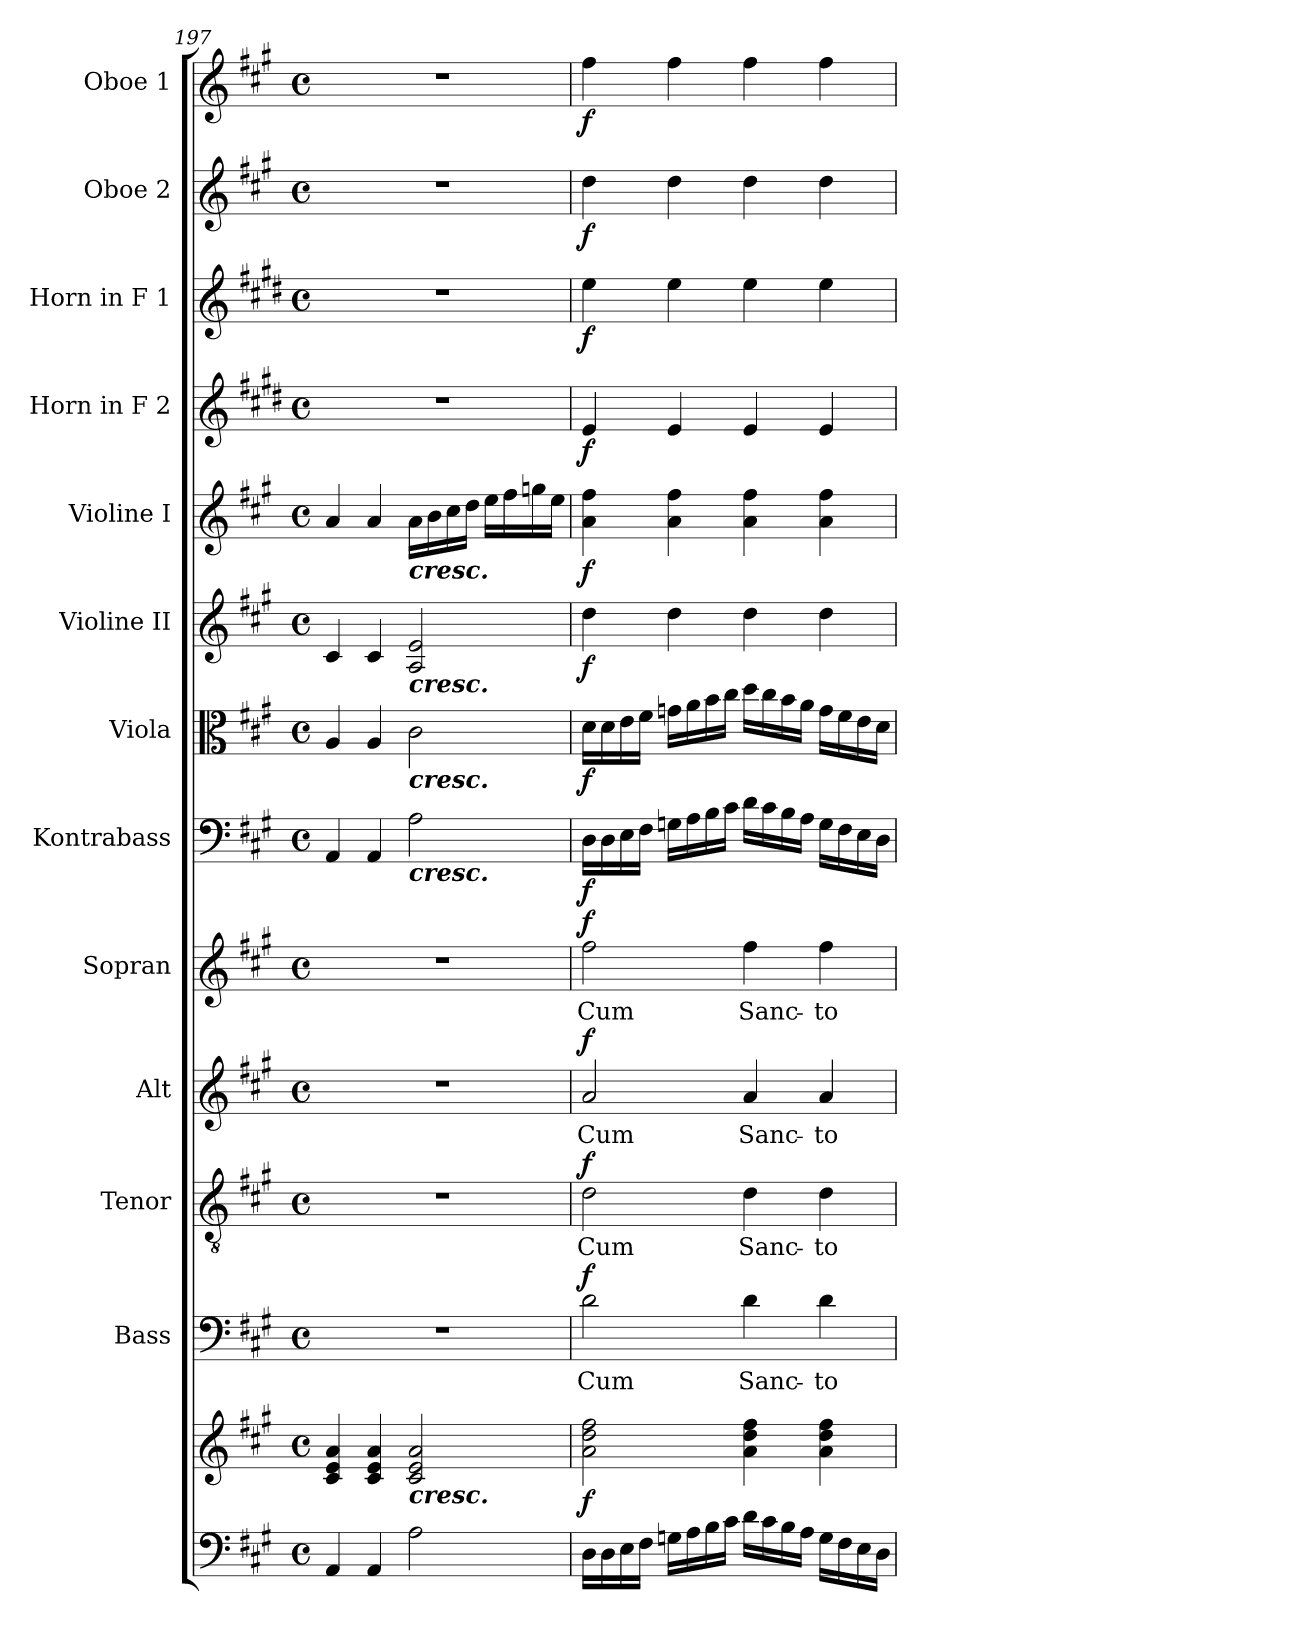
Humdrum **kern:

**kern	**kern	**dynam	**kern	**text	**dynam	**kern	**text	**dynam	**kern	**text	**dynam	**kern	**text	**dynam	**kern	**dynam	**kern	**dynam	**kern	**dynam	**kern	**dynam	**kern	**dynam	**kern	**dynam	**kern	**dynam	**kern	**dynam
*part13	*part13	*part13	*part12	*part12	*part12	*part11	*part11	*part11	*part10	*part10	*part10	*part9	*part9	*part9	*part8	*part8	*part7	*part7	*part6	*part6	*part5	*part5	*part4	*part4	*part3	*part3	*part2	*part2	*part1	*part1
*staff14	*staff13	*staff13/14	*staff12	*staff12	*staff12	*staff11	*staff11	*staff11	*staff10	*staff10	*staff10	*staff9	*staff9	*staff9	*staff8	*staff8	*staff7	*staff7	*staff6	*staff6	*staff5	*staff5	*staff4	*staff4	*staff3	*staff3	*staff2	*staff2	*staff1	*staff1
*	*	*	*I"Bass	*	*	*I"Tenor	*	*	*I"Alt	*	*	*I"Sopran	*	*	*I"Kontrabass	*	*I"Viola	*	*I"Violine II	*	*I"Violine I	*	*I"Horn in F 2	*	*I"Horn in F 1	*	*I"Oboe 2	*	*I"Oboe 1	*
*	*	*	*I'B.	*	*	*I'T.	*	*	*I'A.	*	*	*I'S.	*	*	*I'Kb.	*	*I'Vla.	*	*I'Vl. II	*	*I'Vl. I	*	*	*	*	*	*I'Ob.. 2	*	*I'Ob. 1	*
*clefF4	*clefG2	*	*clefF4	*	*	*clefGv2	*	*	*clefG2	*	*	*clefG2	*	*	*clefF4	*	*clefC3	*	*clefG2	*	*clefG2	*	*clefG2	*	*clefG2	*	*clefG2	*	*clefG2	*
*	*	*	*	*	*	*	*	*	*	*	*	*	*	*	*ITrd7c12	*	*	*	*	*	*	*	*ITrd4c7	*	*ITrd4c7	*	*	*	*	*
*k[f#c#g#]	*k[f#c#g#]	*	*k[f#c#g#]	*	*	*k[f#c#g#]	*	*	*k[f#c#g#]	*	*	*k[f#c#g#]	*	*	*k[f#c#g#]	*	*k[f#c#g#]	*	*k[f#c#g#]	*	*k[f#c#g#]	*	*k[f#c#g#]	*	*k[f#c#g#]	*	*k[f#c#g#]	*	*k[f#c#g#]	*
*A:	*A:	*	*A:	*	*	*A:	*	*	*A:	*	*	*A:	*	*	*A:	*	*A:	*	*A:	*	*A:	*	*A:	*	*A:	*	*A:	*	*A:	*
*M4/4	*M4/4	*	*M4/4	*	*	*M4/4	*	*	*M4/4	*	*	*M4/4	*	*	*M4/4	*	*M4/4	*	*M4/4	*	*M4/4	*	*M4/4	*	*M4/4	*	*M4/4	*	*M4/4	*
*met(c)	*met(c)	*	*met(c)	*	*	*met(c)	*	*	*met(c)	*	*	*met(c)	*	*	*met(c)	*	*met(c)	*	*met(c)	*	*met(c)	*	*met(c)	*	*met(c)	*	*met(c)	*	*met(c)	*
=197	=197	=197	=197	=197	=197	=197	=197	=197	=197	=197	=197	=197	=197	=197	=197	=197	=197	=197	=197	=197	=197	=197	=197	=197	=197	=197	=197	=197	=197	=197
4AA/	4c#/ 4e/ 4a/	.	1r	.	.	1r	.	.	1r	.	.	1r	.	.	4AAA/	.	4A/	.	4c#/	.	4a/	.	1r	.	1r	.	1r	.	1r	.
4AA/	4c#/ 4e/ 4a/	.	.	.	.	.	.	.	.	.	.	.	.	.	4AAA/	.	4A/	.	4c#/	.	4a/	.	.	.	.	.	.	.	.	.
!	!	!	!	!	!	!	!	!	!	!	!	!	!	!	!	!	!	!	!	!	!LO:TX:b:Bi:t=cresc.	!	!	!	!	!	!	!	!	!
!	!	!	!	!	!	!	!	!	!	!	!	!	!	!	!	!	!	!	!LO:TX:b:Bi:t=cresc.	!	!	!	!	!	!	!	!	!	!	!
!	!	!	!	!	!	!	!	!	!	!	!	!	!	!	!	!	!LO:TX:b:Bi:t=cresc.	!	!	!	!	!	!	!	!	!	!	!	!	!
!	!	!	!	!	!	!	!	!	!	!	!	!	!	!	!LO:TX:b:Bi:t=cresc.	!	!	!	!	!	!	!	!	!	!	!	!	!	!	!
!	!LO:TX:b:Bi:t=cresc.	!	!	!	!	!	!	!	!	!	!	!	!	!	!	!	!	!	!	!	!	!	!	!	!	!	!	!	!	!
2A\	2c#/ 2e/ 2a/	.	.	.	.	.	.	.	.	.	.	.	.	.	2AA\	.	2c#\	.	2A/ 2e/	.	16a\LL	.	.	.	.	.	.	.	.	.
.	.	.	.	.	.	.	.	.	.	.	.	.	.	.	.	.	.	.	.	.	16b\	.	.	.	.	.	.	.	.	.
.	.	.	.	.	.	.	.	.	.	.	.	.	.	.	.	.	.	.	.	.	16cc#\	.	.	.	.	.	.	.	.	.
.	.	.	.	.	.	.	.	.	.	.	.	.	.	.	.	.	.	.	.	.	16dd\JJ	.	.	.	.	.	.	.	.	.
.	.	.	.	.	.	.	.	.	.	.	.	.	.	.	.	.	.	.	.	.	16ee\LL	.	.	.	.	.	.	.	.	.
.	.	.	.	.	.	.	.	.	.	.	.	.	.	.	.	.	.	.	.	.	16ff#\	.	.	.	.	.	.	.	.	.
.	.	.	.	.	.	.	.	.	.	.	.	.	.	.	.	.	.	.	.	.	16ggn\	.	.	.	.	.	.	.	.	.
.	.	.	.	.	.	.	.	.	.	.	.	.	.	.	.	.	.	.	.	.	16ee\JJ	.	.	.	.	.	.	.	.	.
!!LO:PB:g=z
=198	=198	=198	=198	=198	=198	=198	=198	=198	=198	=198	=198	=198	=198	=198	=198	=198	=198	=198	=198	=198	=198	=198	=198	=198	=198	=198	=198	=198	=198	=198
!	!	!LO:DY:b	!	!LO:LY:b	!LO:DY:a	!	!LO:LY:b	!LO:DY:a	!	!LO:LY:b	!LO:DY:a	!	!LO:LY:b	!LO:DY:a	!	!LO:DY:b	!	!LO:DY:b	!	!LO:DY:b	!	!LO:DY:b	!	!LO:DY:b	!	!LO:DY:b	!	!LO:DY:b	!	!LO:DY:b
16D\LL	2a\ 2dd\ 2ff#\	f	2d\	Cum	f	2d\	Cum	f	2a/	Cum	f	2ff#\	Cum	f	16DD\LL	f	16d\LL	f	4dd\	f	4a\ 4ff#\	f	4A/	f	4a\	f	4dd\	f	4ff#\	f
16D\	.	.	.	.	.	.	.	.	.	.	.	.	.	.	16DD\	.	16d\	.	.	.	.	.	.	.	.	.	.	.	.	.
16E\	.	.	.	.	.	.	.	.	.	.	.	.	.	.	16EE\	.	16e\	.	.	.	.	.	.	.	.	.	.	.	.	.
16F#\JJ	.	.	.	.	.	.	.	.	.	.	.	.	.	.	16FF#\JJ	.	16f#\JJ	.	.	.	.	.	.	.	.	.	.	.	.	.
16Gn\LL	.	.	.	.	.	.	.	.	.	.	.	.	.	.	16GGn\LL	.	16gn\LL	.	4dd\	.	4a\ 4ff#\	.	4A/	.	4a\	.	4dd\	.	4ff#\	.
16A\	.	.	.	.	.	.	.	.	.	.	.	.	.	.	16AA\	.	16a\	.	.	.	.	.	.	.	.	.	.	.	.	.
16B\	.	.	.	.	.	.	.	.	.	.	.	.	.	.	16BB\	.	16b\	.	.	.	.	.	.	.	.	.	.	.	.	.
16c#\JJ	.	.	.	.	.	.	.	.	.	.	.	.	.	.	16C#\JJ	.	16cc#\JJ	.	.	.	.	.	.	.	.	.	.	.	.	.
!	!	!	!	!LO:LY:b	!	!	!LO:LY:b	!	!	!LO:LY:b	!	!	!LO:LY:b	!	!	!	!	!	!	!	!	!	!	!	!	!	!	!	!	!
16d\LL	4a\ 4dd\ 4ff#\	.	4d\	Sanc-	.	4d\	Sanc-	.	4a/	Sanc-	.	4ff#\	Sanc-	.	16D\LL	.	16dd\LL	.	4dd\	.	4a\ 4ff#\	.	4A/	.	4a\	.	4dd\	.	4ff#\	.
16c#\	.	.	.	.	.	.	.	.	.	.	.	.	.	.	16C#\	.	16cc#\	.	.	.	.	.	.	.	.	.	.	.	.	.
16B\	.	.	.	.	.	.	.	.	.	.	.	.	.	.	16BB\	.	16b\	.	.	.	.	.	.	.	.	.	.	.	.	.
16A\JJ	.	.	.	.	.	.	.	.	.	.	.	.	.	.	16AA\JJ	.	16a\JJ	.	.	.	.	.	.	.	.	.	.	.	.	.
!	!	!	!	!LO:LY:b	!	!	!LO:LY:b	!	!	!LO:LY:b	!	!	!LO:LY:b	!	!	!	!	!	!	!	!	!	!	!	!	!	!	!	!	!
16G\LL	4a\ 4dd\ 4ff#\	.	4d\	-to	.	4d\	-to	.	4a/	-to	.	4ff#\	-to	.	16GG\LL	.	16g\LL	.	4dd\	.	4a\ 4ff#\	.	4A/	.	4a\	.	4dd\	.	4ff#\	.
16F#\	.	.	.	.	.	.	.	.	.	.	.	.	.	.	16FF#\	.	16f#\	.	.	.	.	.	.	.	.	.	.	.	.	.
16E\	.	.	.	.	.	.	.	.	.	.	.	.	.	.	16EE\	.	16e\	.	.	.	.	.	.	.	.	.	.	.	.	.
16D\JJ	.	.	.	.	.	.	.	.	.	.	.	.	.	.	16DD\JJ	.	16d\JJ	.	.	.	.	.	.	.	.	.	.	.	.	.
=	=	=	=	=	=	=	=	=	=	=	=	=	=	=	=	=	=	=	=	=	=	=	=	=	=	=	=	=	=	=
*-	*-	*-	*-	*-	*-	*-	*-	*-	*-	*-	*-	*-	*-	*-	*-	*-	*-	*-	*-	*-	*-	*-	*-	*-	*-	*-	*-	*-	*-	*-
